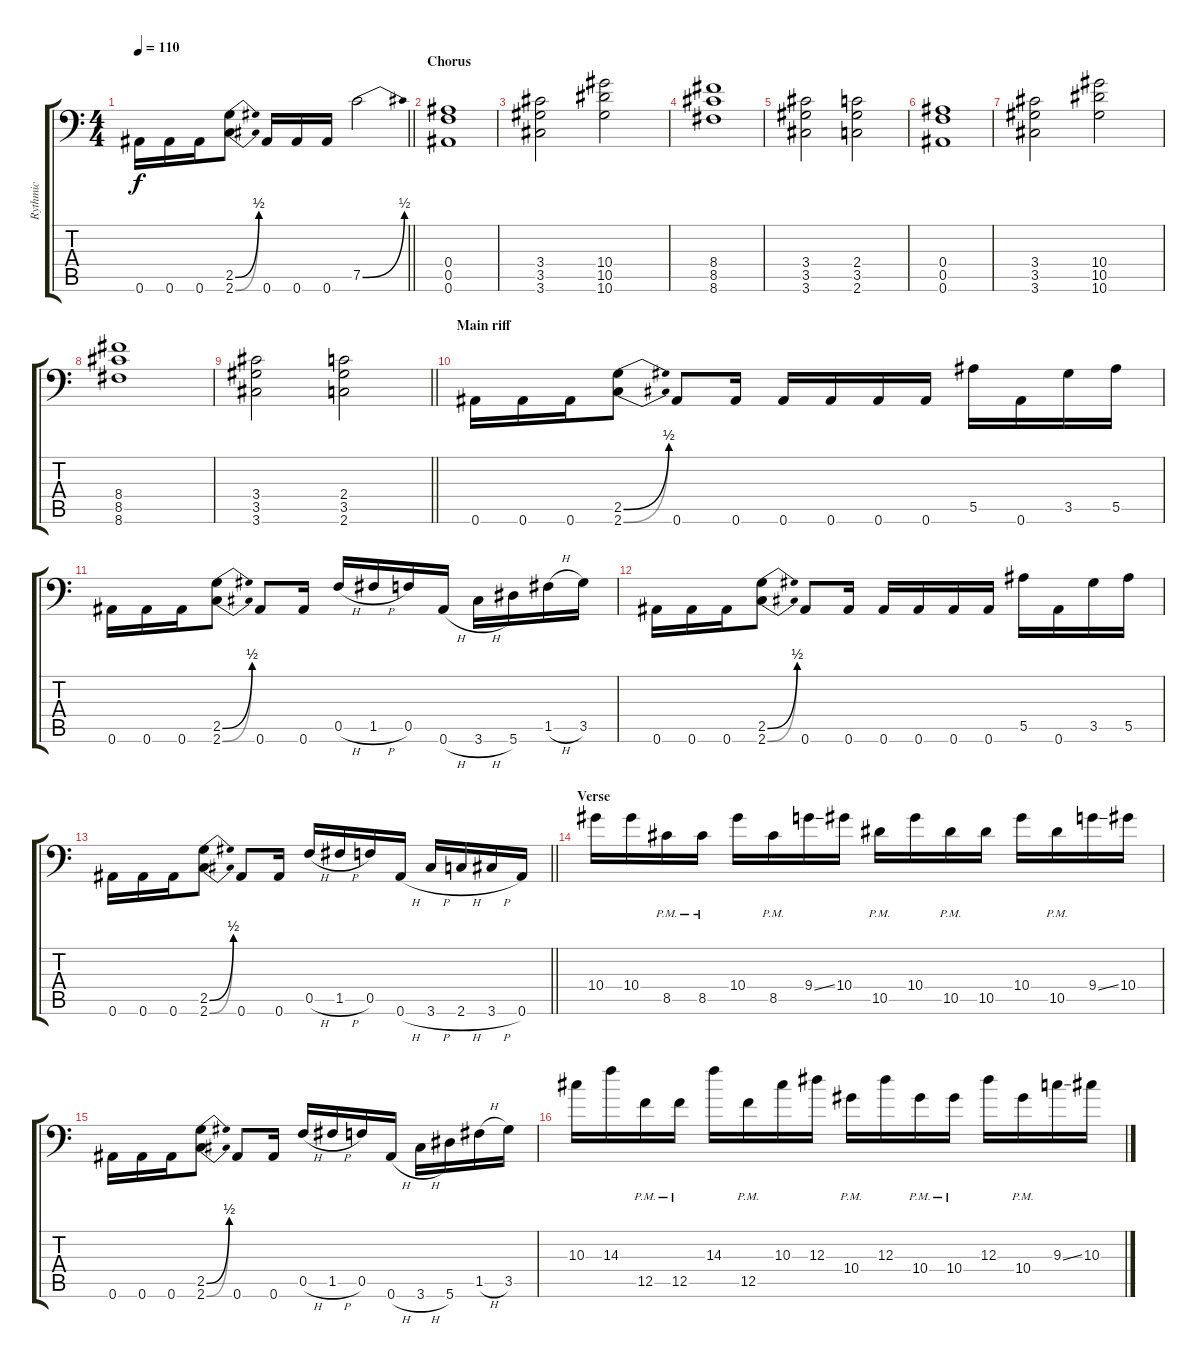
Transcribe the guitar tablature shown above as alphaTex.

\track ("Rythmic" "Rythmic") {instrument distortionguitar}
\staff {score tabs}
\tuning (C4 G3 Eb3 Bb2 F2 Bb1) {hide}
\ts (4 4)
\tempo 110
\clef f4
\barLineRight lightlight
\ks c
0.6.16{dy f} 0.6.16 0.6.16 (2.5{be (bend 0 0 60 2)} 2.6{be (bend 0 0 60 2)}).8 0.6.16 0.6.16 0.6.16 7.5{be (bend 0 0 60 2)}.2 |
\section ("" "Chorus")
(0.4 0.5 0.6).1 |
(3.4 3.5 3.6).2 (10.4 10.5 10.6).2 |
(8.4 8.5 8.6).1 |
(3.4 3.5 3.6).2 (2.4 3.5 2.6).2 |
(0.4 0.5 0.6).1 |
(3.4 3.5 3.6).2 (10.4 10.5 10.6).2 |
(8.4 8.5 8.6).1 |
\barLineRight lightlight
(3.4 3.5 3.6).2 (2.4 3.5 2.6).2 |
\section ("" "Main riff")
0.6.16 0.6.16 0.6.16 (2.5{be (bend 0 0 60 2)} 2.6{be (bend 0 0 60 2)}).8 0.6.8 0.6.16 0.6.16 0.6.16 0.6.16 0.6.16 5.5.16 0.6.16 3.5.16 5.5.16 |
0.6.16 0.6.16 0.6.16 (2.5{be (bend 0 0 60 2)} 2.6{be (bend 0 0 60 2)}).8 0.6.8 0.6.16 0.5{h}.16 1.5{h}.16 0.5.16 0.6{h}.16 3.6{h}.16 5.6.16 1.5{h}.16 3.5.16 |
0.6.16 0.6.16 0.6.16 (2.5{be (bend 0 0 60 2)} 2.6{be (bend 0 0 60 2)}).8 0.6.8 0.6.16 0.6.16 0.6.16 0.6.16 0.6.16 5.5.16 0.6.16 3.5.16 5.5.16 |
\barLineRight lightlight
0.6.16 0.6.16 0.6.16 (2.5{be (bend 0 0 60 2)} 2.6{be (bend 0 0 60 2)}).8 0.6.8 0.6.16 0.5{h}.16 1.5{h}.16 0.5.16 0.6{h}.16 3.6{h}.16 2.6{h}.16 3.6{h}.16 0.6.16 |
\section ("" "Verse")
10.4.16 10.4.16 8.5{pm}.16 8.5{pm}.16 10.4.16 8.5{pm}.16 9.4{ss}.16 10.4.16 10.5{pm}.16 10.4.16 10.5{pm}.16 10.5.16 10.4.16 10.5{pm}.16 9.4{ss}.16 10.4.16 |
0.6.16 0.6.16 0.6.16 (2.5{be (bend 0 0 60 2)} 2.6{be (bend 0 0 60 2)}).8 0.6.8 0.6.16 0.5{h}.16 1.5{h}.16 0.5.16 0.6{h}.16 3.6{h}.16 5.6.16 1.5{h}.16 3.5.16 |
10.3.16 14.3.16 12.5{pm}.16 12.5{pm}.16 14.3.16 12.5{pm}.16 10.3.16 12.3.16 10.4{pm}.16 12.3.16 10.4{pm}.16 10.4{pm}.16 12.3.16 10.4{pm}.16 9.3{ss}.16 10.3.16
